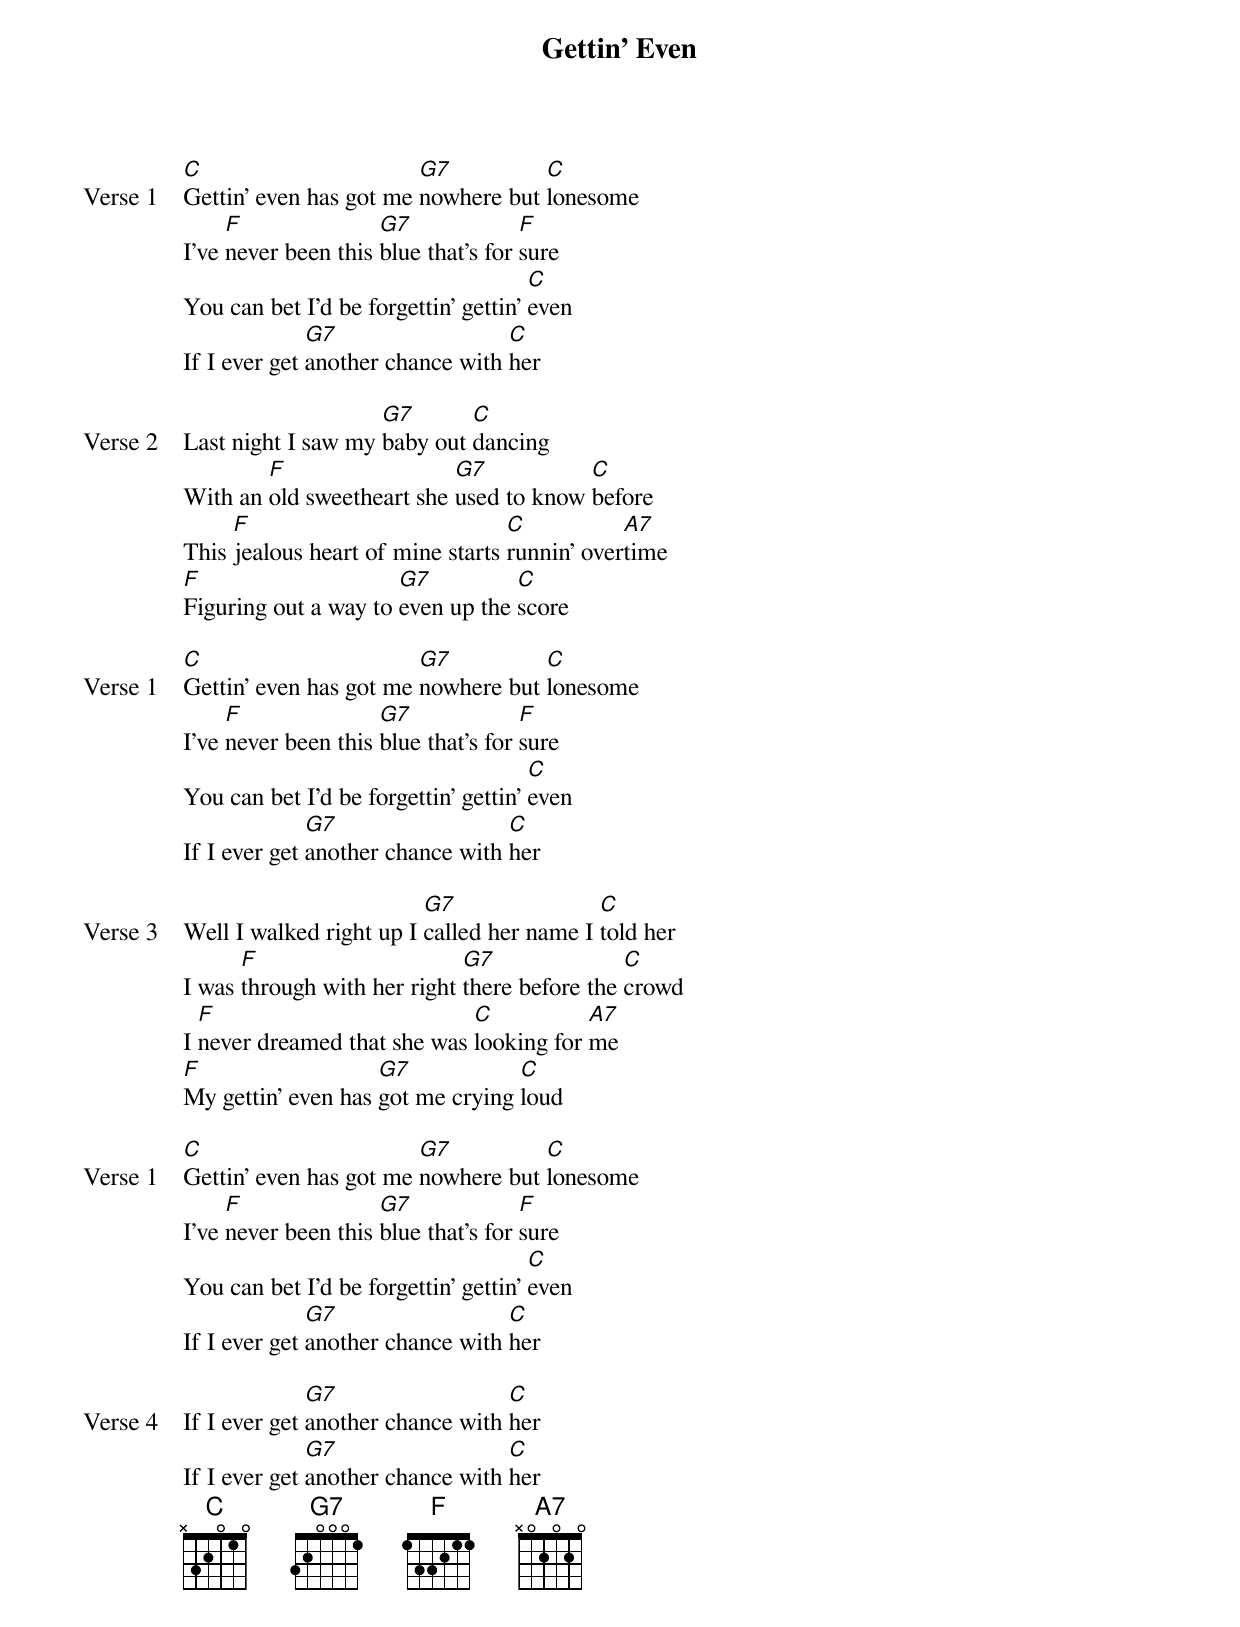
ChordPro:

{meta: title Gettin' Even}
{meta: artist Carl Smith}
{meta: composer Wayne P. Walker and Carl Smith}
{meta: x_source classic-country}
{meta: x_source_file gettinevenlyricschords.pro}
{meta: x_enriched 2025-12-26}

{start_of_verse: Verse 1}
[C]Gettin’ even has got me [G7]nowhere but [C]lonesome
I’ve [F]never been this [G7]blue that’s for [F]sure
You can bet I’d be forgettin’ gettin’ [C]even
If I ever get [G7]another chance with [C]her
{end_of_verse}

{start_of_verse: Verse 2}
Last night I saw my [G7]baby out [C]dancing
With an [F]old sweetheart she [G7]used to know [C]before
This [F]jealous heart of mine starts [C]runnin’ over[A7]time
[F]Figuring out a way to [G7]even up the [C]score
{end_of_verse}

{start_of_verse: Verse 1}
[C]Gettin’ even has got me [G7]nowhere but [C]lonesome
I’ve [F]never been this [G7]blue that’s for [F]sure
You can bet I’d be forgettin’ gettin’ [C]even
If I ever get [G7]another chance with [C]her
{end_of_verse}

{start_of_verse: Verse 3}
Well I walked right up I [G7]called her name I [C]told her
I was [F]through with her right [G7]there before the [C]crowd
I [F]never dreamed that she was [C]looking for [A7]me
[F]My gettin’ even has [G7]got me crying [C]loud
{end_of_verse}

{start_of_verse: Verse 1}
[C]Gettin’ even has got me [G7]nowhere but [C]lonesome
I’ve [F]never been this [G7]blue that’s for [F]sure
You can bet I’d be forgettin’ gettin’ [C]even
If I ever get [G7]another chance with [C]her
{end_of_verse}

{start_of_verse: Verse 4}
If I ever get [G7]another chance with [C]her
If I ever get [G7]another chance with [C]her
{end_of_verse}
